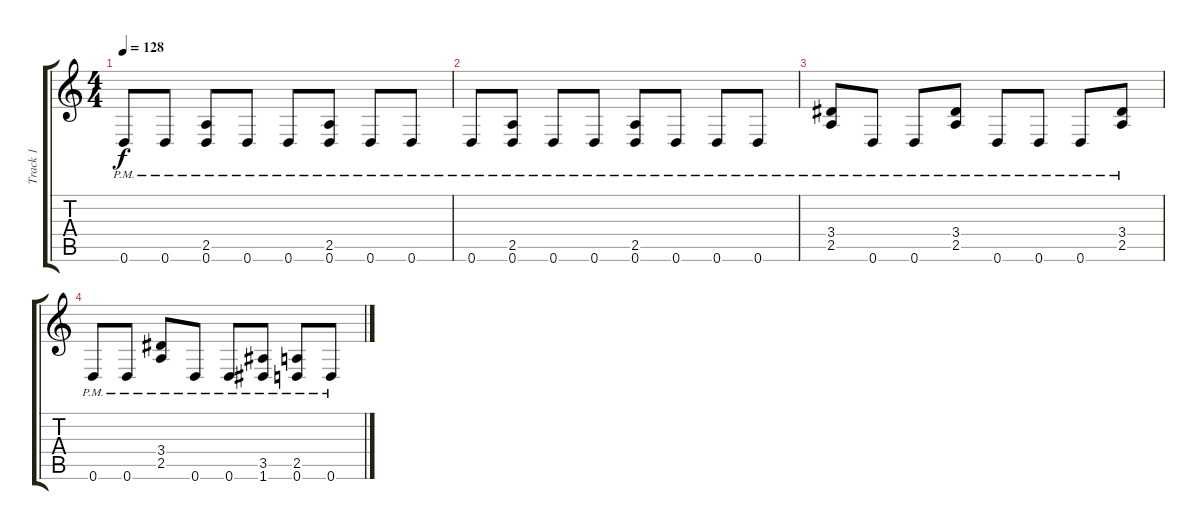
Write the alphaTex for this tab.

\track ("Track 1" "Track 1") {instrument distortionguitar}
\staff {score tabs}
\tuning (D4 A3 F3 C3 G2 D2) {hide}
\ts (4 4)
\tempo 128
\clef g2
\ks c
0.6{pm}.8{dy f} 0.6{pm}.8 (2.5{pm} 0.6{pm}).8 0.6{pm}.8 0.6{pm}.8 (2.5{pm} 0.6{pm}).8 0.6{pm}.8 0.6{pm}.8 |
0.6{pm}.8 (2.5{pm} 0.6{pm}).8 0.6{pm}.8 0.6{pm}.8 (2.5{pm} 0.6{pm}).8 0.6{pm}.8 0.6{pm}.8 0.6{pm}.8 |
(3.4{pm} 2.5{pm}).8 0.6{pm}.8 0.6{pm}.8 (3.4{pm} 2.5{pm}).8 0.6{pm}.8 0.6{pm}.8 0.6{pm}.8 (3.4{pm} 2.5{pm}).8 |
0.6{pm}.8 0.6{pm}.8 (3.4{pm} 2.5{pm}).8 0.6{pm}.8 0.6{pm}.8 (3.5{pm} 1.6{pm}).8 (2.5{pm} 0.6{pm}).8 0.6{pm}.8
